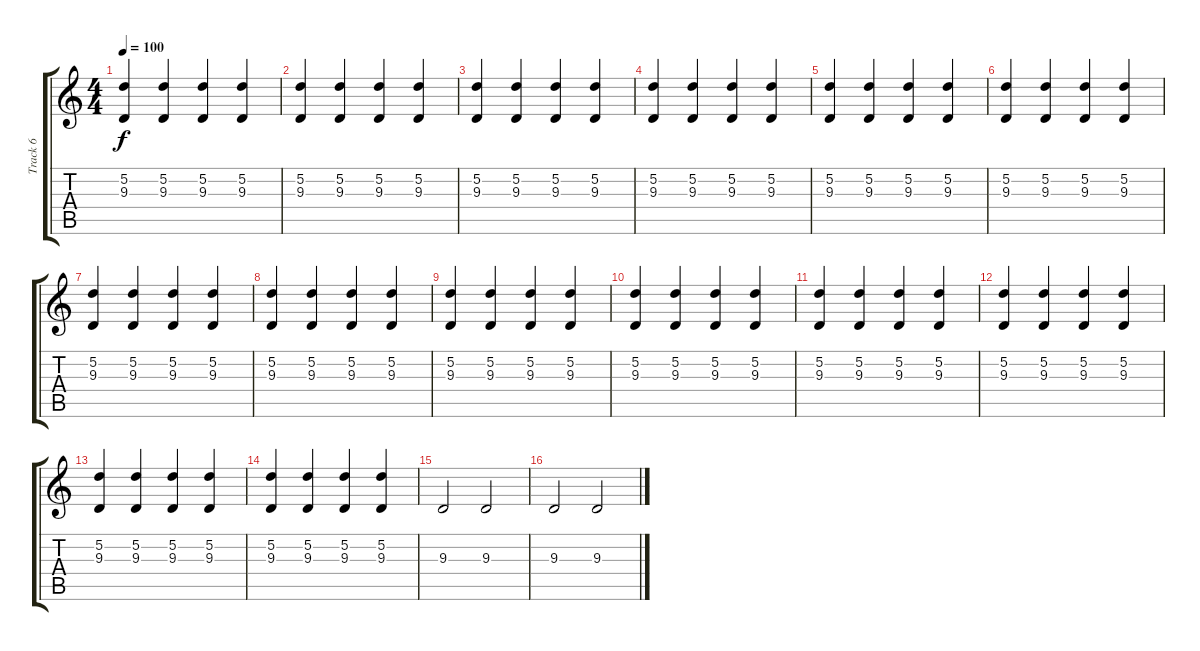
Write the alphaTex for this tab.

\track ("Track 6" "Track 6") {instrument violin}
\staff {score tabs}
\tuning (D5 A4 F3 C3 G2 D2) {hide}
\ts (4 4)
\tempo 100
\clef g2
\ks c
(5.2 9.3).4{dy f} (5.2 9.3).4 (5.2 9.3).4 (5.2 9.3).4 |
(5.2 9.3).4 (5.2 9.3).4 (5.2 9.3).4 (5.2 9.3).4 |
(5.2 9.3).4 (5.2 9.3).4 (5.2 9.3).4 (5.2 9.3).4 |
(5.2 9.3).4 (5.2 9.3).4 (5.2 9.3).4 (5.2 9.3).4 |
(5.2 9.3).4 (5.2 9.3).4 (5.2 9.3).4 (5.2 9.3).4 |
(5.2 9.3).4 (5.2 9.3).4 (5.2 9.3).4 (5.2 9.3).4 |
(5.2 9.3).4 (5.2 9.3).4 (5.2 9.3).4 (5.2 9.3).4 |
(5.2 9.3).4 (5.2 9.3).4 (5.2 9.3).4 (5.2 9.3).4 |
(5.2 9.3).4 (5.2 9.3).4 (5.2 9.3).4 (5.2 9.3).4 |
(5.2 9.3).4 (5.2 9.3).4 (5.2 9.3).4 (5.2 9.3).4 |
(5.2 9.3).4 (5.2 9.3).4 (5.2 9.3).4 (5.2 9.3).4 |
(5.2 9.3).4 (5.2 9.3).4 (5.2 9.3).4 (5.2 9.3).4 |
(5.2 9.3).4 (5.2 9.3).4 (5.2 9.3).4 (5.2 9.3).4 |
(5.2 9.3).4 (5.2 9.3).4 (5.2 9.3).4 (5.2 9.3).4 |
9.3.2 9.3.2 |
9.3.2 9.3.2
